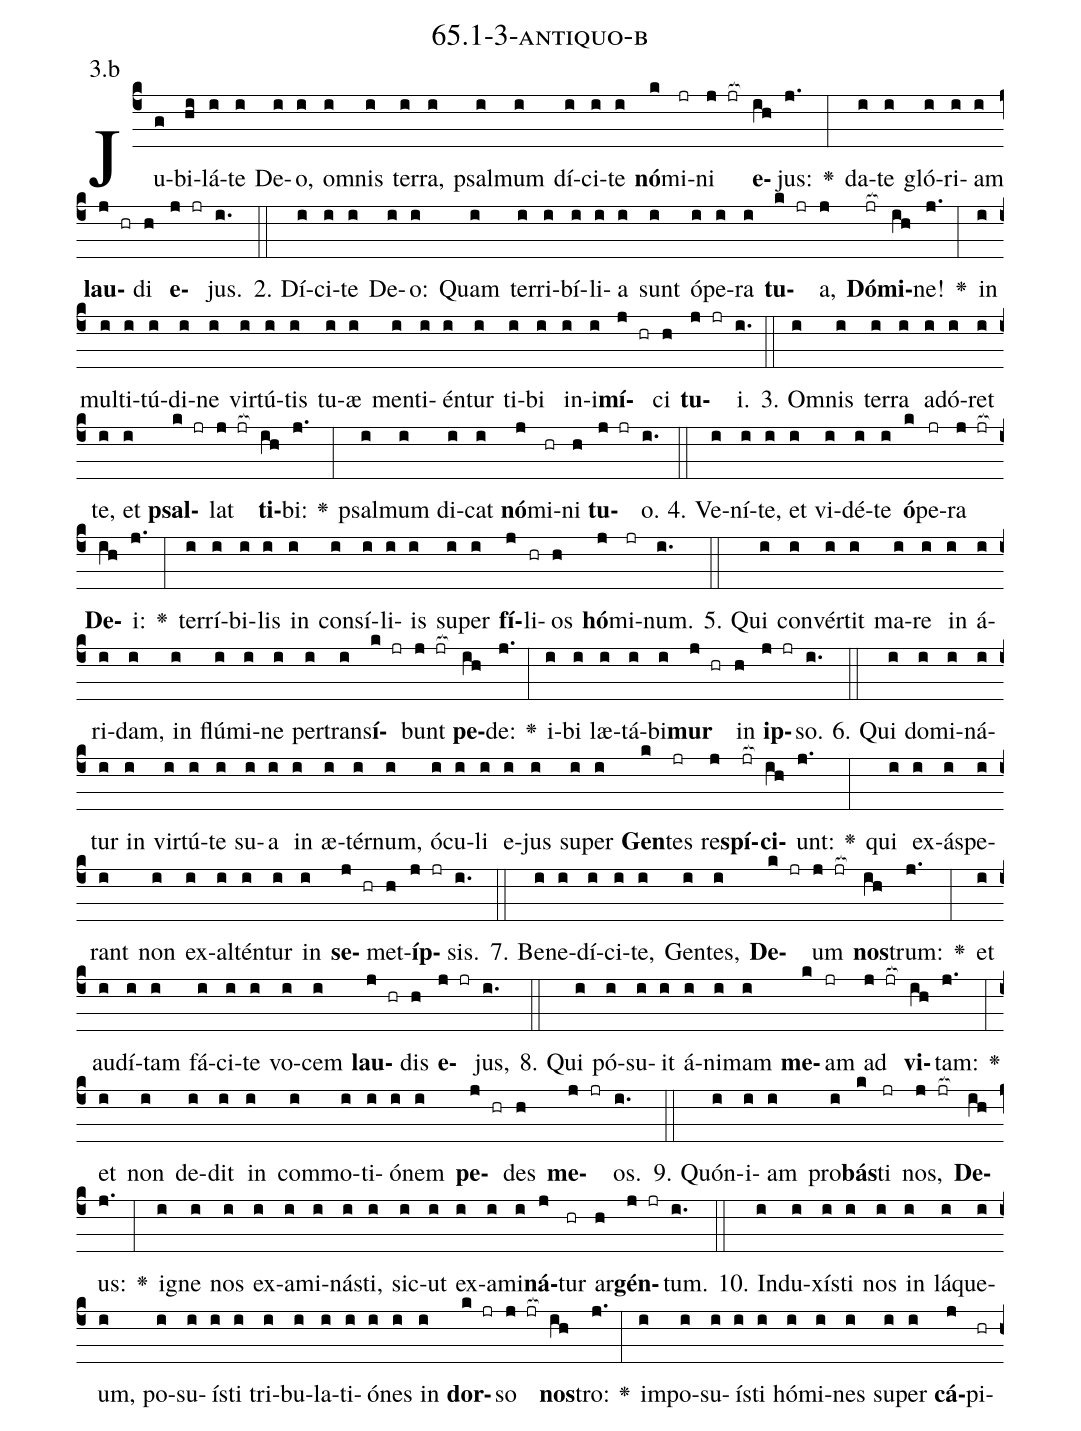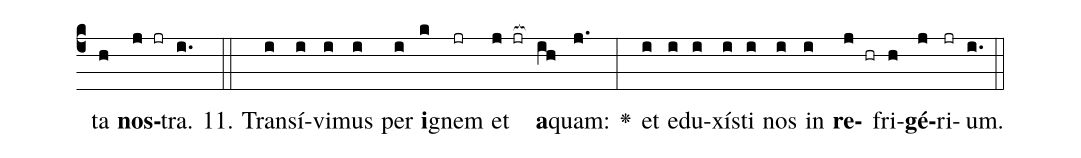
name: 65.1-3-antiquo-b;
annotation: 3.b;
%%
(c4)Ju(g)bi(hi)lá(i)te(i) De(i)o,(i) om(i)nis(i) ter(i)ra,(i) psal(i)mum(i) dí(i)ci(i)te(i) <b>nó</b>(k)mi(jr)ni(j jr[ocb:1{]) <b>e</b>(ih[ocb:0}])jus:(j.) <v>\greheightstar</v>(:) da(i)te(i) gló(i)ri(i)am(i) <b>lau</b>(j hr)di(h) <b>e</b>(j jr)jus.(i.) (::)
2. Dí(i)ci(i)te(i) De(i)o:(i) Quam(i) ter(i)ri(i)bí(i)li(i)a(i) sunt(i) ó(i)pe(i)ra(i) <b>tu</b>(k jr)a,(j) <b>Dó</b>(jr[ocb:1{])<b>mi</b>(ih[ocb:0}])ne!(j.) <v>\greheightstar</v>(:) in(i) mul(i)ti(i)tú(i)di(i)ne(i) vir(i)tú(i)tis(i) tu(i)æ(i) men(i)ti(i)én(i)tur(i) ti(i)bi(i) in(i)i(i)<b>mí</b>(j hr)ci(h) <b>tu</b>(j jr)i.(i.) (::)
3. Om(i)nis(i) ter(i)ra(i) ad(i)ó(i)ret(i) te,(i) et(i) <b>psal</b>(k jr)lat(j jr[ocb:1{]) <b>ti</b>(ih[ocb:0}])bi:(j.) <v>\greheightstar</v>(:) psal(i)mum(i) di(i)cat(i) <b>nó</b>(j)mi(hr)ni(h) <b>tu</b>(j jr)o.(i.) (::)
4. Ve(i)ní(i)te,(i) et(i) vi(i)dé(i)te(i) <b>ó</b>(k)pe(jr)ra(j jr[ocb:1{]) <b>De</b>(ih[ocb:0}])i:(j.) <v>\greheightstar</v>(:) ter(i)rí(i)bi(i)lis(i) in(i) con(i)sí(i)li(i)is(i) su(i)per(i) <b>fí</b>(j)li(hr)os(h) <b>hó</b>(j)mi(jr)num.(i.) (::)
5. Qui(i) con(i)vér(i)tit(i) ma(i)re(i) in(i) á(i)ri(i)dam,(i) in(i) flú(i)mi(i)ne(i) per(i)trans(i)<b>í</b>(k jr)bunt(j jr[ocb:1{]) <b>pe</b>(ih[ocb:0}])de:(j.) <v>\greheightstar</v>(:) i(i)bi(i) læ(i)tá(i)bi(i)<b>mur</b>(j hr) in(h) <b>ip</b>(j jr)so.(i.) (::)
6. Qui(i) do(i)mi(i)ná(i)tur(i) in(i) vir(i)tú(i)te(i) su(i)a(i) in(i) æ(i)tér(i)num,(i) ó(i)cu(i)li(i) e(i)jus(i) su(i)per(i) <b>Gen</b>(k)tes(jr) re(j)<b>spí</b>(jr[ocb:1{])<b>ci</b>(ih[ocb:0}])unt:(j.) <v>\greheightstar</v>(:) qui(i) ex(i)ás(i)pe(i)rant(i) non(i) ex(i)al(i)tén(i)tur(i) in(i) <b>se</b>(j hr)met(h)<b>íp</b>(j jr)sis.(i.) (::)
7. Be(i)ne(i)dí(i)ci(i)te,(i) Gen(i)tes,(i) <b>De</b>(k jr)um(j jr[ocb:1{]) <b>nos</b>(ih[ocb:0}])trum:(j.) <v>\greheightstar</v>(:) et(i) au(i)dí(i)tam(i) fá(i)ci(i)te(i) vo(i)cem(i) <b>lau</b>(j hr)dis(h) <b>e</b>(j jr)jus,(i.) (::)
8. Qui(i) pó(i)su(i)it(i) á(i)ni(i)mam(i) <b>me</b>(k)am(jr) ad(j jr[ocb:1{]) <b>vi</b>(ih[ocb:0}])tam:(j.) <v>\greheightstar</v>(:) et(i) non(i) de(i)dit(i) in(i) com(i)mo(i)ti(i)ó(i)nem(i) <b>pe</b>(j hr)des(h) <b>me</b>(j jr)os.(i.) (::)
9. Quón(i)i(i)am(i) pro(i)<b>bás</b>(k)ti(jr) nos,(j jr[ocb:1{]) <b>De</b>(ih[ocb:0}])us:(j.) <v>\greheightstar</v>(:) i(i)gne(i) nos(i) ex(i)a(i)mi(i)nás(i)ti,(i) sic(i)ut(i) ex(i)a(i)mi(i)<b>ná</b>(j)tur(hr) ar(h)<b>gén</b>(j jr)tum.(i.) (::)
10. In(i)du(i)xís(i)ti(i) nos(i) in(i) lá(i)que(i)um,(i) po(i)su(i)ís(i)ti(i) tri(i)bu(i)la(i)ti(i)ó(i)nes(i) in(i) <b>dor</b>(k jr)so(j jr[ocb:1{]) <b>nos</b>(ih[ocb:0}])tro:(j.) <v>\greheightstar</v>(:) im(i)po(i)su(i)ís(i)ti(i) hó(i)mi(i)nes(i) su(i)per(i) <b>cá</b>(j)pi(hr)ta(h) <b>nos</b>(j jr)tra.(i.) (::)
11. Trans(i)í(i)vi(i)mus(i) per(i) <b>i</b>(k)gnem(jr) et(j jr[ocb:1{]) <b>a</b>(ih[ocb:0}])quam:(j.) <v>\greheightstar</v>(:) et(i) e(i)du(i)xís(i)ti(i) nos(i) in(i) <b>re</b>(j hr)fri(h)<b>gé</b>(j)ri(jr)um.(i.) (::)
